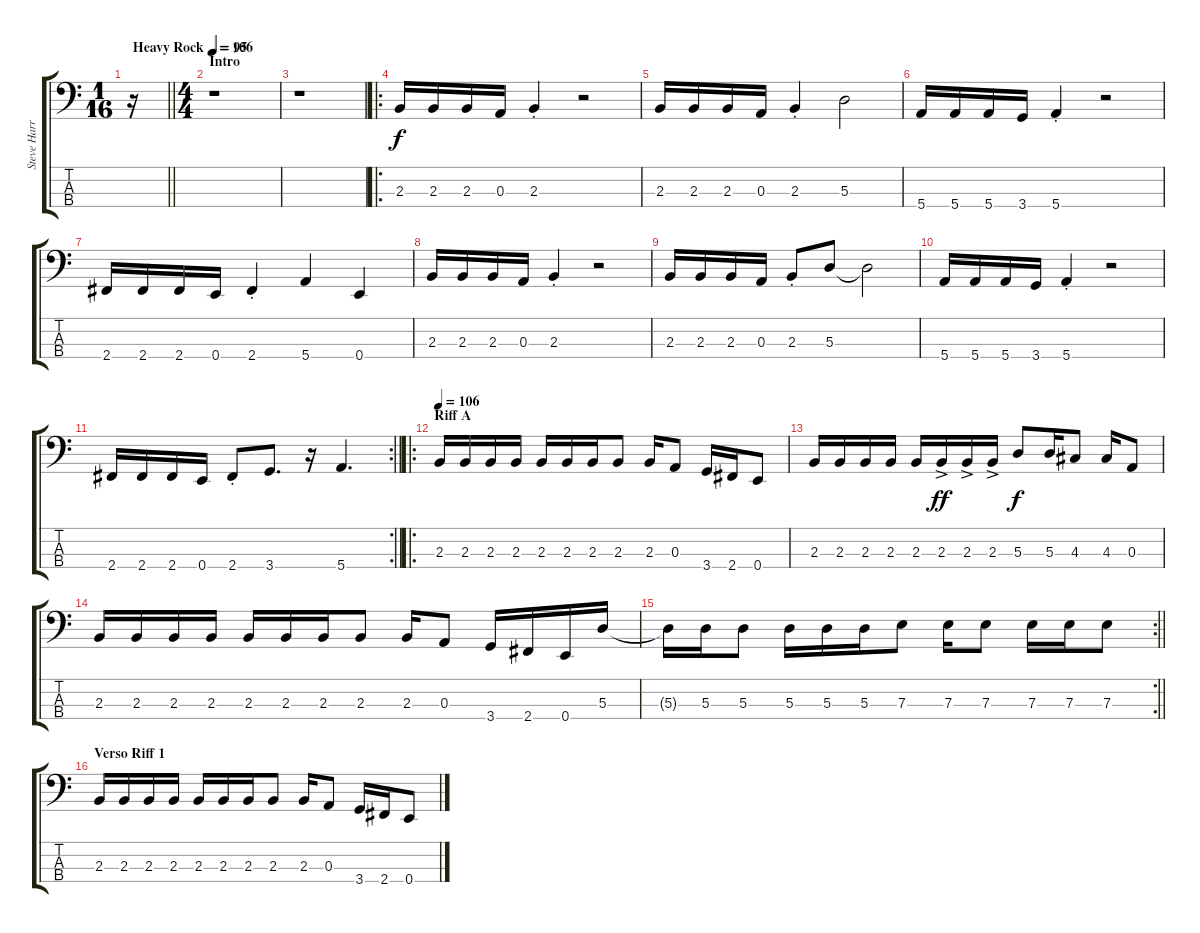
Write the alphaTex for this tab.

\track ("Steve Harris" "Steve Harr") {instrument electricbassfinger}
\staff {score tabs}
\tuning (G2 D2 A1 E1) {hide}
\ts (1 16)
\tempo (106 "Heavy Rock")
\clef f4
\barLineRight lightlight
\ks c
r.16{dy f instrument electricbassfinger} |
\ts (4 4)
\section ("" "Intro")
\tempo 95
r.1 |
r.1 |
\ro
2.3.16 2.3.16 2.3.16 0.3.16 2.3{st}.4 r.2 |
2.3.16 2.3.16 2.3.16 0.3.16 2.3{st}.4 5.3.2 |
5.4.16 5.4.16 5.4.16 3.4.16 5.4{st}.4 r.2 |
2.4.16 2.4.16 2.4.16 0.4.16 2.4{st}.4 5.4.4 0.4.4 |
2.3.16 2.3.16 2.3.16 0.3.16 2.3{st}.4 r.2 |
2.3.16 2.3.16 2.3.16 0.3.16 2.3{st}.8 5.3.8 5.3{t}.2 |
5.4.16 5.4.16 5.4.16 3.4.16 5.4{st}.4 r.2 |
\rc 2
\barLineRight lightlight
2.4.16 2.4.16 2.4.16 0.4.16 2.4{st}.8 3.4.8{d} r.16 5.4.4{d} |
\ro
\section ("" "Riff A")
\tempo 106
2.3.16 2.3.16 2.3.16 2.3.16 2.3.16 2.3.16 2.3.16 2.3.8 2.3.16 0.3.8 3.4.16 2.4.16 0.4.8 |
2.3.16 2.3.16 2.3.16 2.3.16 2.3.16 2.3{ac}.16{dy ff} 2.3{ac}.16 2.3{ac}.16 5.3.8{dy f} 5.3.16 4.3.8 4.3.16 0.3.8 |
2.3.16 2.3.16 2.3.16 2.3.16 2.3.16 2.3.16 2.3.16 2.3.8 2.3.16 0.3.8 3.4.16 2.4.16 0.4.16 5.3.16 |
\rc 2
\barLineRight lightlight
5.3{t}.16 5.3.16 5.3.8 5.3.16 5.3.16 5.3.16 7.3.8 7.3.16 7.3.8 7.3.16 7.3.16 7.3.8 |
\section ("" "Verso Riff 1")
2.3.16 2.3.16 2.3.16 2.3.16 2.3.16 2.3.16 2.3.16 2.3.8 2.3.16 0.3.8 3.4.16 2.4.16 0.4.8
